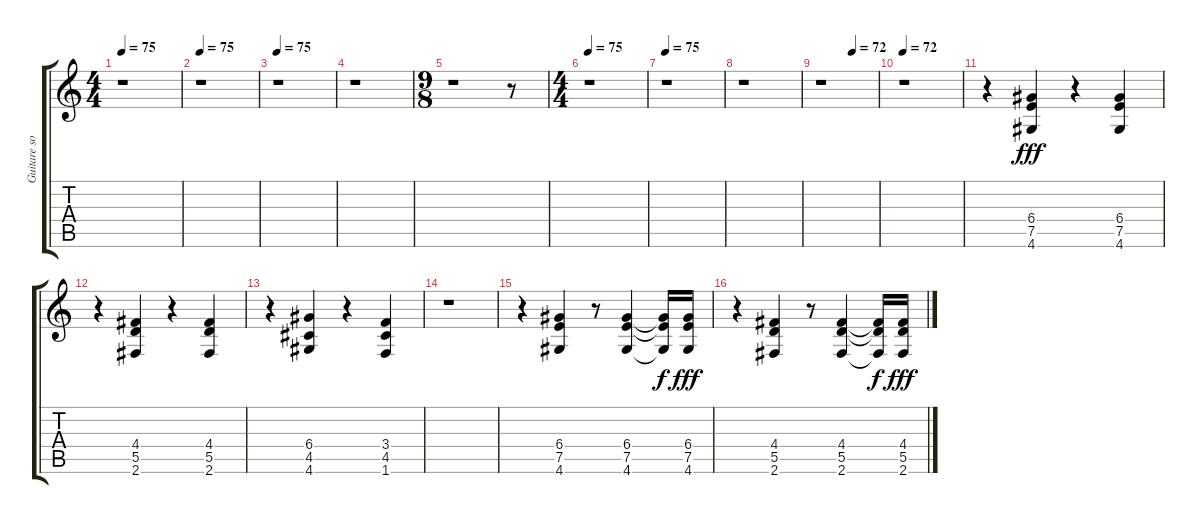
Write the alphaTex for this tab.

\track ("Guitare solo et fin" "Guitare so") {instrument electricguitarjazz}
\staff {score tabs}
\tuning (E4 B3 G3 D3 A2 E2) {hide}
\ts (4 4)
\tempo 75
\clef g2
\ks c
r.1{dy f} |
\tempo 75
r.1 |
\tempo 75
r.1 |
r.1 |
\ts (9 8)
r.1 r.8 |
\ts (4 4)
\tempo 75
r.1 |
\tempo 75
r.1 |
r.1 |
\tempo (72 0.5625)
r.1 |
\tempo 72
r.1 |
r.4{volume 11 balance 5 instrument distortionguitar} (6.4 7.5 4.6).4{dy fff} r.4 (6.4 7.5 4.6).4 |
r.4 (4.4 5.5 2.6).4 r.4 (4.4 5.5 2.6).4 |
r.4 (6.4 4.5 4.6).4 r.4 (3.4 4.5 1.6).4 |
r.1 |
r.4{volume 11 balance 4} (6.4 7.5 4.6).4 r.8 (6.4 7.5 4.6).4 (6.4{t} 7.5{t} 4.6{t}).16{dy f} (6.4 7.5 4.6).16{dy fff} |
r.4 (4.4 5.5 2.6).4 r.8 (4.4 5.5 2.6).4 (4.4{t} 5.5{t} 2.6{t}).16{dy f} (4.4 5.5 2.6).16{dy fff}
